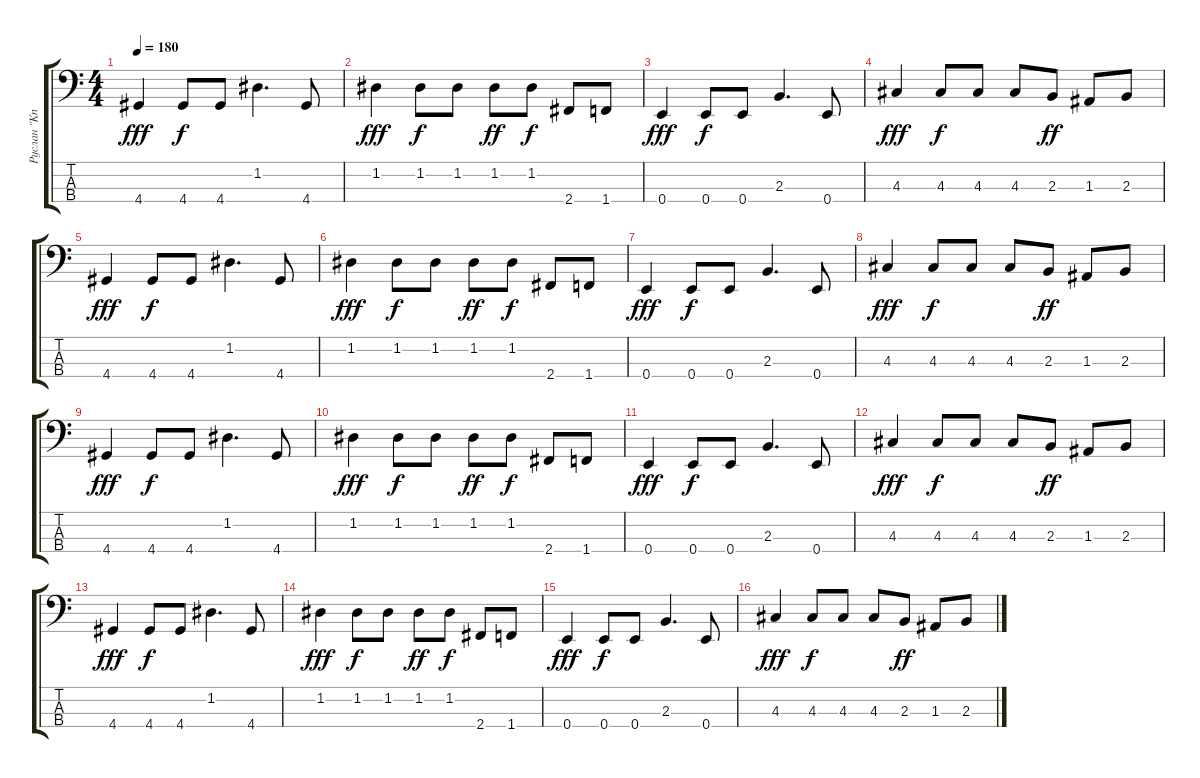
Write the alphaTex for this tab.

\track ("Руслан \"Kniaz\"" "Руслан \"Kn") {instrument electricbassfinger}
\staff {score tabs}
\tuning (G2 D2 A1 E1) {hide}
\ts (4 4)
\tempo 180
\clef f4
\ks c
4.4.4{dy fff} 4.4.8{dy f} 4.4.8 1.2.4{d} 4.4.8 |
1.2.4{dy fff} 1.2.8{dy f} 1.2.8 1.2.8{dy ff} 1.2.8{dy f} 2.4.8 1.4.8 |
0.4.4{dy fff} 0.4.8{dy f} 0.4.8 2.3.4{d} 0.4.8 |
4.3.4{dy fff} 4.3.8{dy f} 4.3.8 4.3.8 2.3.8{dy ff} 1.3.8 2.3.8 |
4.4.4{dy fff} 4.4.8{dy f} 4.4.8 1.2.4{d} 4.4.8 |
1.2.4{dy fff} 1.2.8{dy f} 1.2.8 1.2.8{dy ff} 1.2.8{dy f} 2.4.8 1.4.8 |
0.4.4{dy fff} 0.4.8{dy f} 0.4.8 2.3.4{d} 0.4.8 |
4.3.4{dy fff} 4.3.8{dy f} 4.3.8 4.3.8 2.3.8{dy ff} 1.3.8 2.3.8 |
4.4.4{dy fff} 4.4.8{dy f} 4.4.8 1.2.4{d} 4.4.8 |
1.2.4{dy fff} 1.2.8{dy f} 1.2.8 1.2.8{dy ff} 1.2.8{dy f} 2.4.8 1.4.8 |
0.4.4{dy fff} 0.4.8{dy f} 0.4.8 2.3.4{d} 0.4.8 |
4.3.4{dy fff} 4.3.8{dy f} 4.3.8 4.3.8 2.3.8{dy ff} 1.3.8 2.3.8 |
4.4.4{dy fff} 4.4.8{dy f} 4.4.8 1.2.4{d} 4.4.8 |
1.2.4{dy fff} 1.2.8{dy f} 1.2.8 1.2.8{dy ff} 1.2.8{dy f} 2.4.8 1.4.8 |
0.4.4{dy fff} 0.4.8{dy f} 0.4.8 2.3.4{d} 0.4.8 |
4.3.4{dy fff} 4.3.8{dy f} 4.3.8 4.3.8 2.3.8{dy ff} 1.3.8 2.3.8
